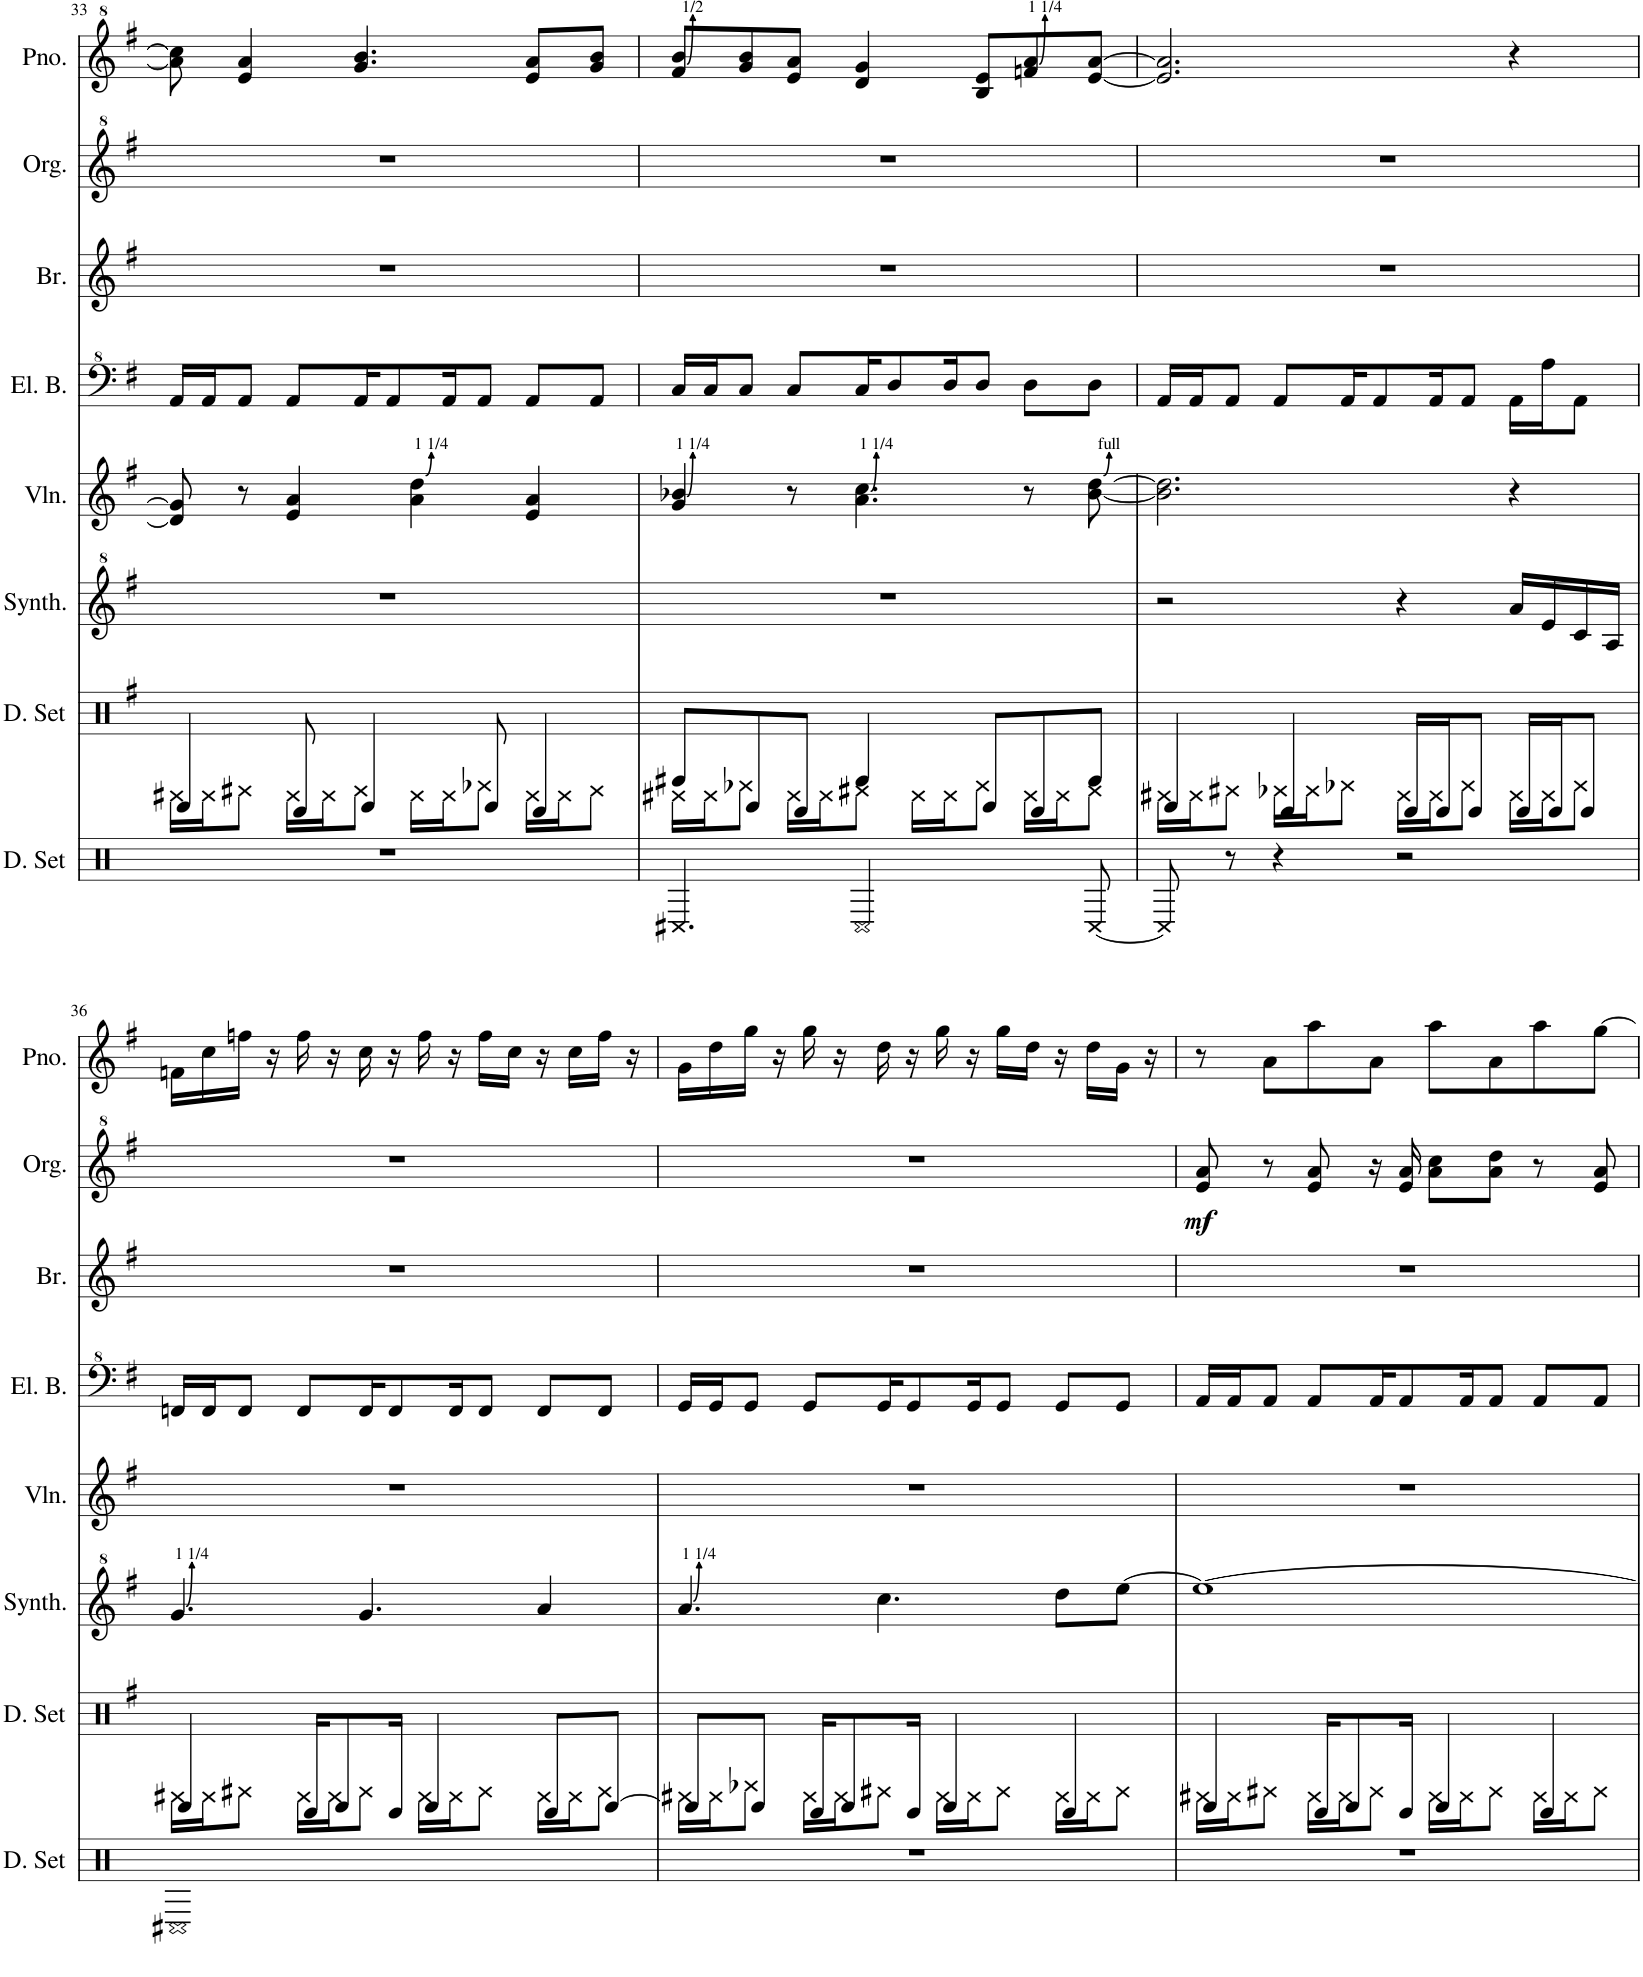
**kern	**kern	**kern	**kern	**kern	**kern	**kern	**dynam	**kern
*part8	*part7	*part6	*part5	*part4	*part3	*part2	*part2	*part1
*staff8	*staff7	*staff6	*staff5	*staff4	*staff3	*staff2	*staff2	*staff1
*I"ドラムセット	*I"ドラムセット	*I"矩形波	*I"ヴァイオリン	*I"エレキベース	*I"金管楽器	*I"オルガン	*	*I"Piano
*	*	*	*	*	*	*	*	*I'Pno.
!!LO:PB:g=z
*clefX	*clefX	*clefG^2	*clefG2	*clefF^4	*clefG2	*clefG^2	*	*clefG^2
*	*	*	*	*Trd7c12	*	*	*	*
*k[]	*k[f#]	*k[f#]	*k[f#]	*k[f#]	*k[f#]	*k[f#]	*	*k[f#]
*M4/4	*M4/4	*M4/4	*M4/4	*M4/4	*M4/4	*M4/4	*	*M4/4
=33	=33	=33	=33	=33	=33	=33	=33	=33
*	*^	*	*	*	*	*	*	*
1r	4EE/	16GG#X\LL	1r	8d/] 8g/]	16A/LL	1r	1r	.	8aa\] 8ccc\]
.	.	16GG\J	.	.	16A/J	.	.	.	.
.	.	8AA#X\J	.	8r	8A/J	.	.	.	4ee/ 4aa/
.	8DD/	16GG\LL	.	4e/ 4a/	8A/L	.	.	.	.
.	.	16GG\J	.	.	.	.	.	.	.
.	4EE/	8AA\J	.	.	16A/K	.	.	.	4.gg/ 4.bb/
.	.	.	.	.	8A/	.	.	.	.
.	.	16GG\LL	.	4a\ 4dd\	.	.	.	.	.
.	.	16GG\J	.	.	16A/K	.	.	.	.
.	8EE/	8BB-X\J	.	.	8A/J	.	.	.	.
.	4DD/	16GG\LL	.	4e/ 4a/	8A/L	.	.	.	8ee/ 8aa/L
.	.	16GG\J	.	.	.	.	.	.	.
.	.	8AA\J	.	.	8A/J	.	.	.	8gg/ 8bb/J
=34	=34	=34	=34	=34	=34	=34	=34	=34	=34
4.C#X/	8C#X/L	16GG#X\LL	1r	4g/ 4b-X/	16c/LL	1r	1r	.	8ff#/ 8bb/L
.	.	16GG\J	.	.	16c/J	.	.	.	.
.	8EE/	8BB-X\J	.	.	8c/J	.	.	.	8gg/ 8bb/
.	8DD/J	16GG\LL	.	8r	8c/L	.	.	.	8ee/ 8aa/J
.	.	16GG\J	.	.	.	.	.	.	.
2C/	4C/	8AA#X\J	.	4.a\ 4.cc\	16c/K	.	.	.	4dd/ 4gg/
.	.	.	.	.	8d/	.	.	.	.
.	.	16GG\LL	.	.	.	.	.	.	.
.	.	16GG\J	.	.	16d/K	.	.	.	.
.	8EE/L	8BB\J	.	.	8d/J	.	.	.	8b/ 8ee/L
.	8DD/	16GG\LL	.	8r	8d\L	.	.	.	8ffn/ 8aa/
.	.	16GG\J	.	.	.	.	.	.	.
[8C/	8C/J	8AA\J	.	[8b-\ [8dd\	8d\J	.	.	.	[8ee/ [8aa/J
=35	=35	=35	=35	=35	=35	=35	=35	=35	=35
8C/]	4EE/	16GG#X\LL	2r	2.b-\] 2.dd\]	16A/LL	1r	1r	.	2.ee/] 2.aa/]
.	.	16GG\J	.	.	16A/J	.	.	.	.
8r	.	8AA#X\J	.	.	8A/J	.	.	.	.
4r	4DD/	16AA-X\LL	.	.	8A/L	.	.	.	.
.	.	16AA\J	.	.	.	.	.	.	.
.	.	8BB-X\J	.	.	16A/K	.	.	.	.
.	.	.	.	.	8A/	.	.	.	.
2r	16DD/LL	16GG\LL	4r	.	.	.	.	.	.
.	16DD/J	16GG\J	.	.	16A/K	.	.	.	.
.	8DD/J	8BB\J	.	.	8A/J	.	.	.	.
.	16DD/LL	16GG\LL	16aa/LL	4r	16A\LL	.	.	.	4r
.	16DD/J	16GG\J	16ee/	.	16a\J	.	.	.	.
.	8DD/J	8BB\J	16cc/	.	8A\J	.	.	.	.
.	.	.	16a/JJ	.	.	.	.	.	.
!!LO:LB:g=z
=36	=36	=36	=36	=36	=36	=36	=36	=36	=36
1C#X	4EE/	16GG#X\LL	4.gg/	1r	16Fn/LL	1r	1r	.	16fn\LL
.	.	16GG\J	.	.	16F/J	.	.	.	16cc\
.	.	8AA#X\J	.	.	8F/J	.	.	.	16ffn\JJ
.	.	.	.	.	.	.	.	.	16r
.	16DD/KL	16GG\LL	.	.	8F/L	.	.	.	16ff\
.	8EE/	16GG\J	.	.	.	.	.	.	16r
.	.	8AA\J	4.gg/	.	16F/K	.	.	.	16cc\
.	16DD/Jk	.	.	.	8F/	.	.	.	16r
.	4EE/	16GG\LL	.	.	.	.	.	.	16ff\
.	.	16GG\J	.	.	16F/K	.	.	.	16r
.	.	8AA\J	.	.	8F/J	.	.	.	16ff\LL
.	.	.	.	.	.	.	.	.	16cc\JJ
.	8DD/L	16GG\LL	4aa/	.	8F/L	.	.	.	16r
.	.	16GG\J	.	.	.	.	.	.	16cc\LL
.	[8EE/J	8AA\J	.	.	8F/J	.	.	.	16ff\JJ
.	.	.	.	.	.	.	.	.	16r
=37	=37	=37	=37	=37	=37	=37	=37	=37	=37
1r	8EE/L]	16GG#X\LL	4.aa/	1r	16G/LL	1r	1r	.	16g\LL
.	.	16GG\J	.	.	16G/J	.	.	.	16dd\
.	8EE/J	8BB-X\J	.	.	8G/J	.	.	.	16gg\JJ
.	.	.	.	.	.	.	.	.	16r
.	16DD/KL	16GG\LL	.	.	8G/L	.	.	.	16gg\
.	8EE/	16GG\J	.	.	.	.	.	.	16r
.	.	8AA#X\J	4.ccc\	.	16G/K	.	.	.	16dd\
.	16DD/Jk	.	.	.	8G/	.	.	.	16r
.	4EE/	16GG\LL	.	.	.	.	.	.	16gg\
.	.	16GG\J	.	.	16G/K	.	.	.	16r
.	.	8AA\J	.	.	8G/J	.	.	.	16gg\LL
.	.	.	.	.	.	.	.	.	16dd\JJ
.	4DD/	16GG\LL	8ddd\L	.	8G/L	.	.	.	16r
.	.	16GG\J	.	.	.	.	.	.	16dd\LL
.	.	8AA\J	[8eee\J	.	8G/J	.	.	.	16g\JJ
.	.	.	.	.	.	.	.	.	16r
=38	=38	=38	=38	=38	=38	=38	=38	=38	=38
!	!	!	!	!	!	!	!	!LO:DY:b	!
1r	4EE/	16GG#X\LL	1eee_	1r	16A/LL	1r	8ee/ 8aa/	mf	8r
.	.	16GG\J	.	.	16A/J	.	.	.	.
.	.	8AA#X\J	.	.	8A/J	.	8r	.	8a\L
.	16DD/KL	16GG\LL	.	.	8A/L	.	8ee/ 8aa/	.	8aa\
.	8EE/	16GG\J	.	.	.	.	.	.	.
.	.	8AA\J	.	.	16A/K	.	16r	.	8a\J
.	16DD/Jk	.	.	.	8A/	.	16ee/ 16aa/	.	.
.	4EE/	16GG\LL	.	.	.	.	8aa\ 8ccc\L	.	8aa\L
.	.	16GG\J	.	.	16A/K	.	.	.	.
.	.	8AA\J	.	.	8A/J	.	8aa\ 8ddd\J	.	8a\
.	4DD/	16GG\LL	.	.	8A/L	.	8r	.	8aa\
.	.	16GG\J	.	.	.	.	.	.	.
.	.	8AA\J	.	.	8A/J	.	8ee/ 8aa/	.	[8gg\J
*	*v	*v	*	*	*	*	*	*	*
=	=	=	=	=	=	=	=	=
*-	*-	*-	*-	*-	*-	*-	*-	*-
